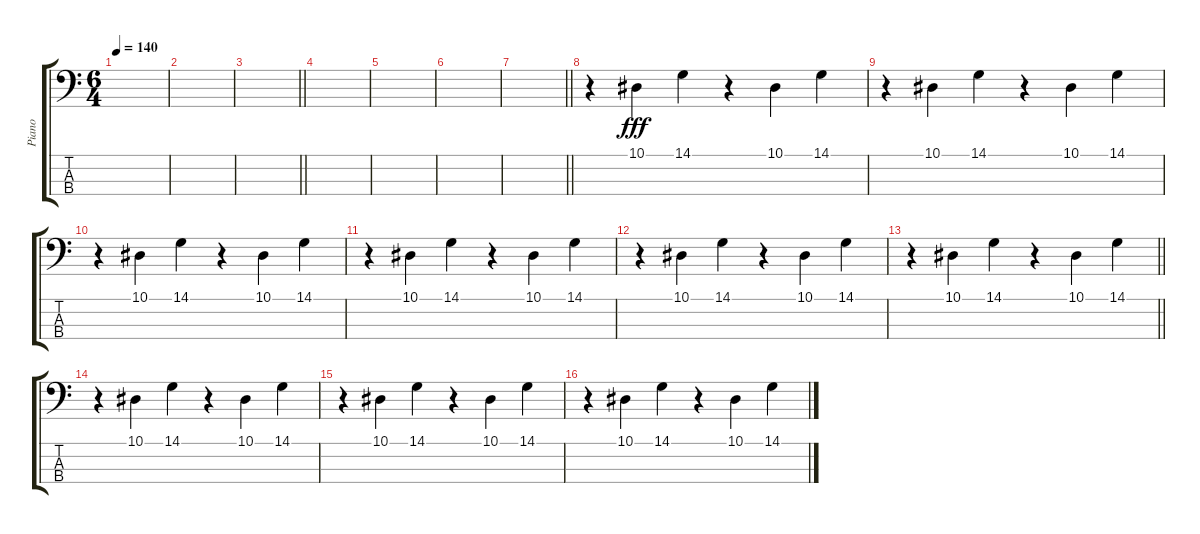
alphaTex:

\track ("Piano" "Piano") {instrument acousticgrandpiano}
\staff {score tabs}
\tuning (F2 C2 G1 C1) {hide}
\ts (6 4)
\tempo 140
\clef f4
\ks c
|
|
\barLineRight lightlight
|
|
|
|
\barLineRight lightlight
|
r.4{volume 16 balance 8 instrument acousticgrandpiano} 10.1.4{dy fff} 14.1.4 r.4 10.1.4 14.1.4 |
r.4 10.1.4 14.1.4 r.4 10.1.4 14.1.4 |
r.4 10.1.4 14.1.4 r.4 10.1.4 14.1.4 |
r.4 10.1.4 14.1.4 r.4 10.1.4 14.1.4 |
r.4 10.1.4 14.1.4 r.4 10.1.4 14.1.4 |
\barLineRight lightlight
r.4 10.1.4 14.1.4 r.4 10.1.4 14.1.4 |
r.4 10.1.4 14.1.4 r.4 10.1.4 14.1.4 |
r.4 10.1.4 14.1.4 r.4 10.1.4 14.1.4 |
r.4 10.1.4 14.1.4 r.4 10.1.4 14.1.4
